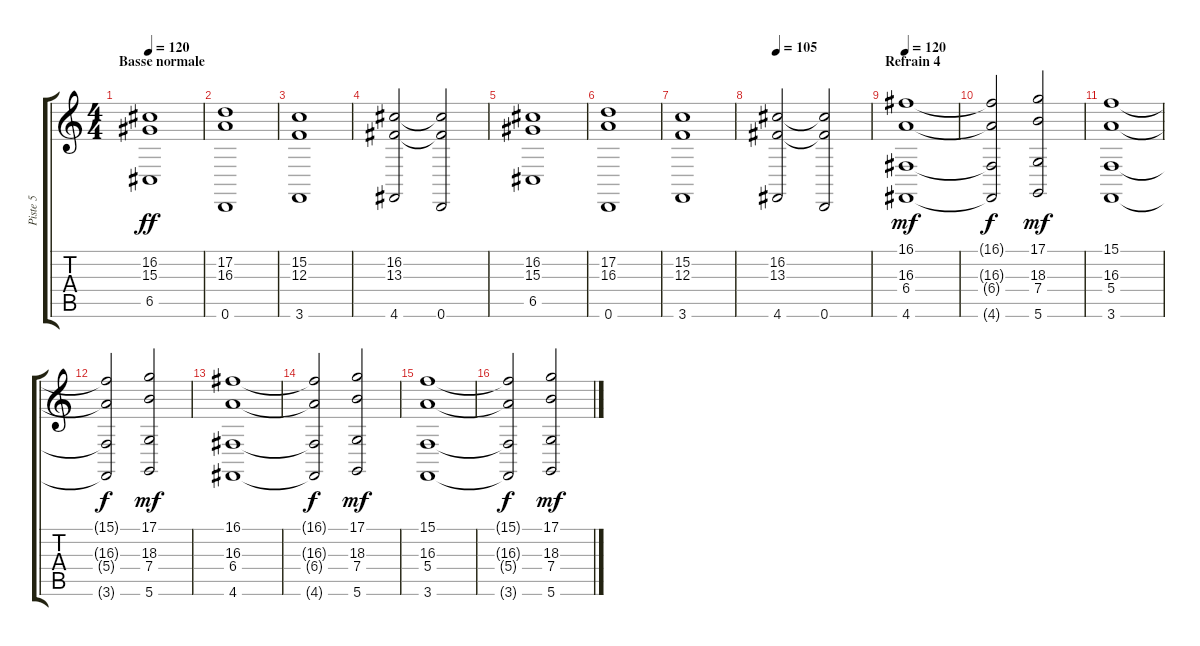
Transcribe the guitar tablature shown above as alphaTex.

\track ("Piste 5" "Piste 5") {instrument synthstrings2}
\staff {score tabs}
\tuning (D4 A3 F3 C3 G2 D2) {hide}
\ts (4 4)
\section ("" "Basse normale")
\tempo 120
\clef g2
\ks c
(16.2 15.3 6.5).1{dy ff} |
(17.2 16.3 0.6).1 |
(15.2 12.3 3.6).1 |
(16.2 13.3 4.6).2 (16.2{t} 13.3{t} 0.6).2 |
(16.2 15.3 6.5).1 |
(17.2 16.3 0.6).1 |
(15.2 12.3 3.6).1 |
\tempo 105
(16.2 13.3 4.6).2 (16.2{t} 13.3{t} 0.6).2 |
\section ("" "Refrain 4")
\tempo 120
(16.1 16.3 6.4 4.6).1{dy mf volume 8} |
(16.1{t} 16.3{t} 6.4{t} 4.6{t}).2{dy f} (17.1 18.3 7.4 5.6).2{dy mf} |
(15.1 16.3 5.4 3.6).1 |
(15.1{t} 16.3{t} 5.4{t} 3.6{t}).2{dy f} (17.1 18.3 7.4 5.6).2{dy mf} |
(16.1 16.3 6.4 4.6).1 |
(16.1{t} 16.3{t} 6.4{t} 4.6{t}).2{dy f} (17.1 18.3 7.4 5.6).2{dy mf} |
(15.1 16.3 5.4 3.6).1 |
(15.1{t} 16.3{t} 5.4{t} 3.6{t}).2{dy f} (17.1 18.3 7.4 5.6).2{dy mf}
